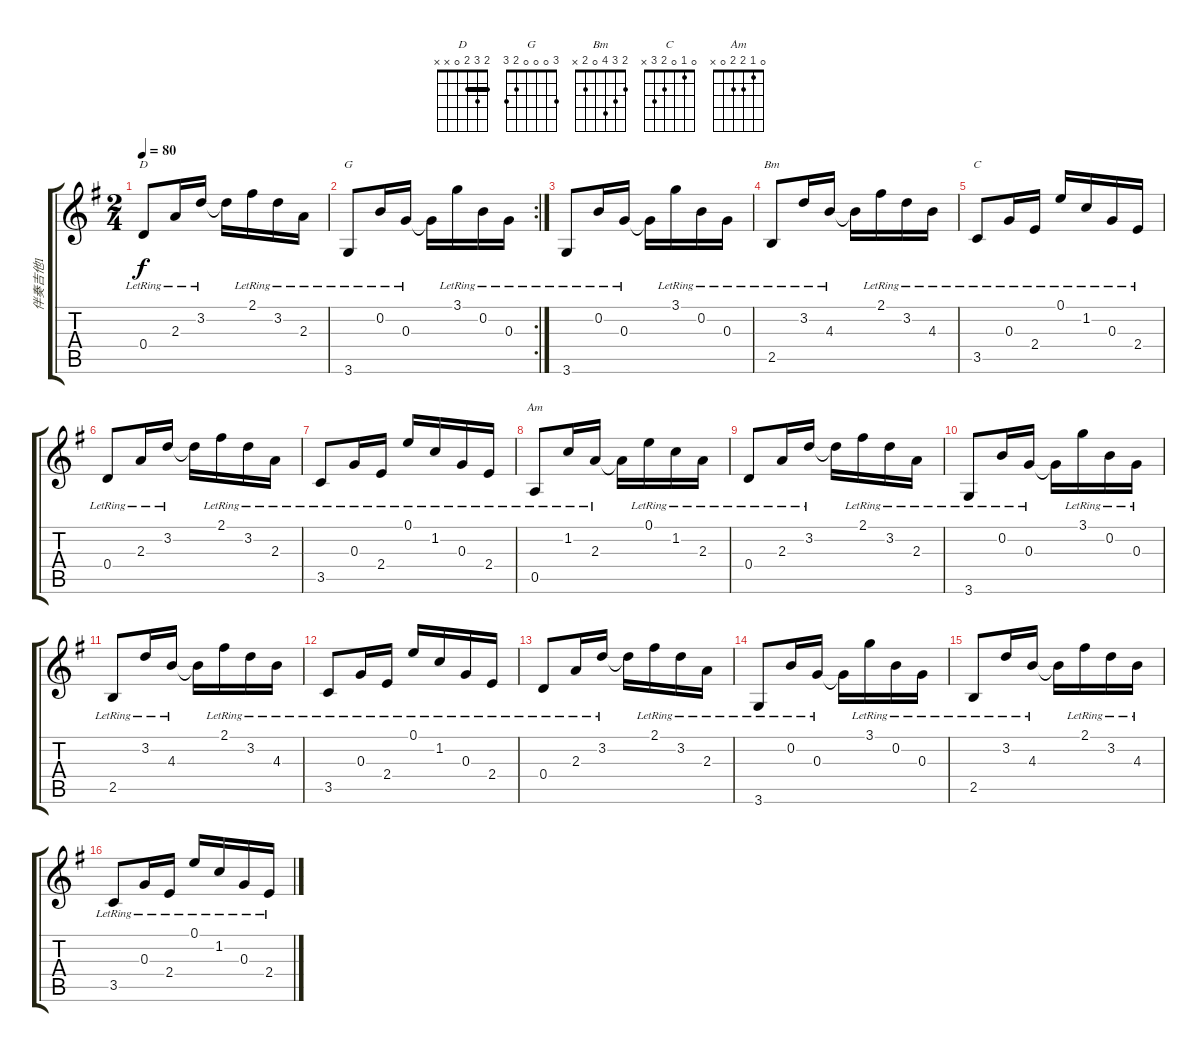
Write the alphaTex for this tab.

\track ("伴奏吉他1" "伴奏吉他1") {instrument acousticguitarnylon}
\staff {score tabs}
\tuning (E4 B3 G3 D3 A2 E2) {hide}
\chord ("D" 2 3 2 0 x x) {barre 2}
\chord ("G" 3 0 0 0 2 3)
\chord ("Bm" 2 3 4 0 2 x)
\chord ("C" 0 1 0 2 3 x)
\chord ("Am" 0 1 2 2 0 x)
\ts (2 4)
\tempo 80
\clef g2
\ks g
0.4{lr}.8{ch "D" dy f} 2.3{lr}.16 3.2{lr}.16 3.2{t}.16 2.1{lr}.16 3.2{lr}.16 2.3{lr}.16 |
\rc 2
3.6{lr}.8{ch "G"} 0.2{lr}.16 0.3{lr}.16 0.3{t}.16 3.1{lr}.16 0.2{lr}.16 0.3{lr}.16 |
3.6{lr}.8 0.2{lr}.16 0.3{lr}.16 0.3{t}.16 3.1{lr}.16 0.2{lr}.16 0.3{lr}.16 |
2.5{lr}.8{ch "Bm"} 3.2{lr}.16 4.3{lr}.16 4.3{t}.16 2.1{lr}.16 3.2{lr}.16 4.3{lr}.16 |
3.5{lr}.8{ch "C"} 0.3{lr}.16 2.4{lr}.16 0.1{lr}.16 1.2{lr}.16 0.3{lr}.16 2.4{lr}.16 |
0.4{lr}.8 2.3{lr}.16 3.2{lr}.16 3.2{t}.16 2.1{lr}.16 3.2{lr}.16 2.3{lr}.16 |
3.5{lr}.8 0.3{lr}.16 2.4{lr}.16 0.1{lr}.16 1.2{lr}.16 0.3{lr}.16 2.4{lr}.16 |
0.5{lr}.8{ch "Am"} 1.2{lr}.16 2.3{lr}.16 2.3{t}.16 0.1{lr}.16 1.2{lr}.16 2.3{lr}.16 |
0.4{lr}.8 2.3{lr}.16 3.2{lr}.16 3.2{t}.16 2.1{lr}.16 3.2{lr}.16 2.3{lr}.16 |
3.6{lr}.8 0.2{lr}.16 0.3{lr}.16 0.3{t}.16 3.1{lr}.16 0.2{lr}.16 0.3{lr}.16 |
2.5{lr}.8 3.2{lr}.16 4.3{lr}.16 4.3{t}.16 2.1{lr}.16 3.2{lr}.16 4.3{lr}.16 |
3.5{lr}.8 0.3{lr}.16 2.4{lr}.16 0.1{lr}.16 1.2{lr}.16 0.3{lr}.16 2.4{lr}.16 |
0.4{lr}.8 2.3{lr}.16 3.2{lr}.16 3.2{t}.16 2.1{lr}.16 3.2{lr}.16 2.3{lr}.16 |
3.6{lr}.8 0.2{lr}.16 0.3{lr}.16 0.3{t}.16 3.1{lr}.16 0.2{lr}.16 0.3{lr}.16 |
2.5{lr}.8 3.2{lr}.16 4.3{lr}.16 4.3{t}.16 2.1{lr}.16 3.2{lr}.16 4.3{lr}.16 |
3.5{lr}.8 0.3{lr}.16 2.4{lr}.16 0.1{lr}.16 1.2{lr}.16 0.3{lr}.16 2.4{lr}.16
